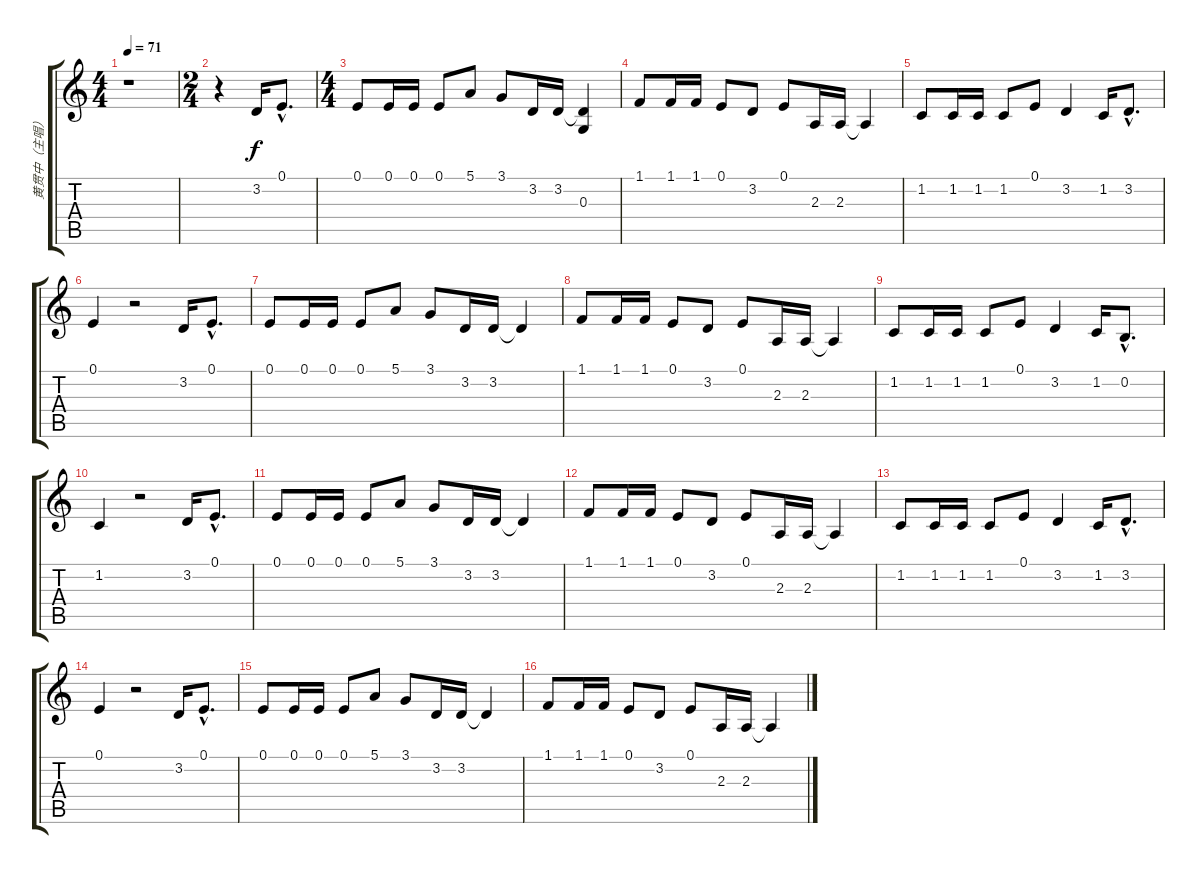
\track ("黄贯中（主唱）" "黄贯中（主唱）") {instrument choiraahs}
\staff {score tabs}
\tuning (E4 B3 G3 D3 A2 E2) {hide}
\ts (4 4)
\tempo 71
\clef g2
\ks c
r.1{dy f} |
\ts (2 4)
r.4 3.2.16 0.1{hac}.8{d} |
\ts (4 4)
0.1.8 0.1.16 0.1.16 0.1.8 5.1.8 3.1.8 3.2.16 3.2.16 (3.2{t} 0.3).4 |
1.1.8 1.1.16 1.1.16 0.1.8 3.2.8 0.1.8 2.3.16 2.3.16 2.3{t}.4 |
1.2.8 1.2.16 1.2.16 1.2.8 0.1.8 3.2.4 1.2.16 3.2{hac}.8{d} |
0.1.4 r.2 3.2.16 0.1{hac}.8{d} |
0.1.8 0.1.16 0.1.16 0.1.8 5.1.8 3.1.8 3.2.16 3.2.16 3.2{t}.4 |
1.1.8 1.1.16 1.1.16 0.1.8 3.2.8 0.1.8 2.3.16 2.3.16 2.3{t}.4 |
1.2.8 1.2.16 1.2.16 1.2.8 0.1.8 3.2.4 1.2.16 0.2{hac}.8{d} |
1.2.4 r.2 3.2.16 0.1{hac}.8{d} |
0.1.8 0.1.16 0.1.16 0.1.8 5.1.8 3.1.8 3.2.16 3.2.16 3.2{t}.4 |
1.1.8 1.1.16 1.1.16 0.1.8 3.2.8 0.1.8 2.3.16 2.3.16 2.3{t}.4 |
1.2.8 1.2.16 1.2.16 1.2.8 0.1.8 3.2.4 1.2.16 3.2{hac}.8{d} |
0.1.4 r.2 3.2.16 0.1{hac}.8{d} |
0.1.8 0.1.16 0.1.16 0.1.8 5.1.8 3.1.8 3.2.16 3.2.16 3.2{t}.4 |
1.1.8 1.1.16 1.1.16 0.1.8 3.2.8 0.1.8 2.3.16 2.3.16 2.3{t}.4
